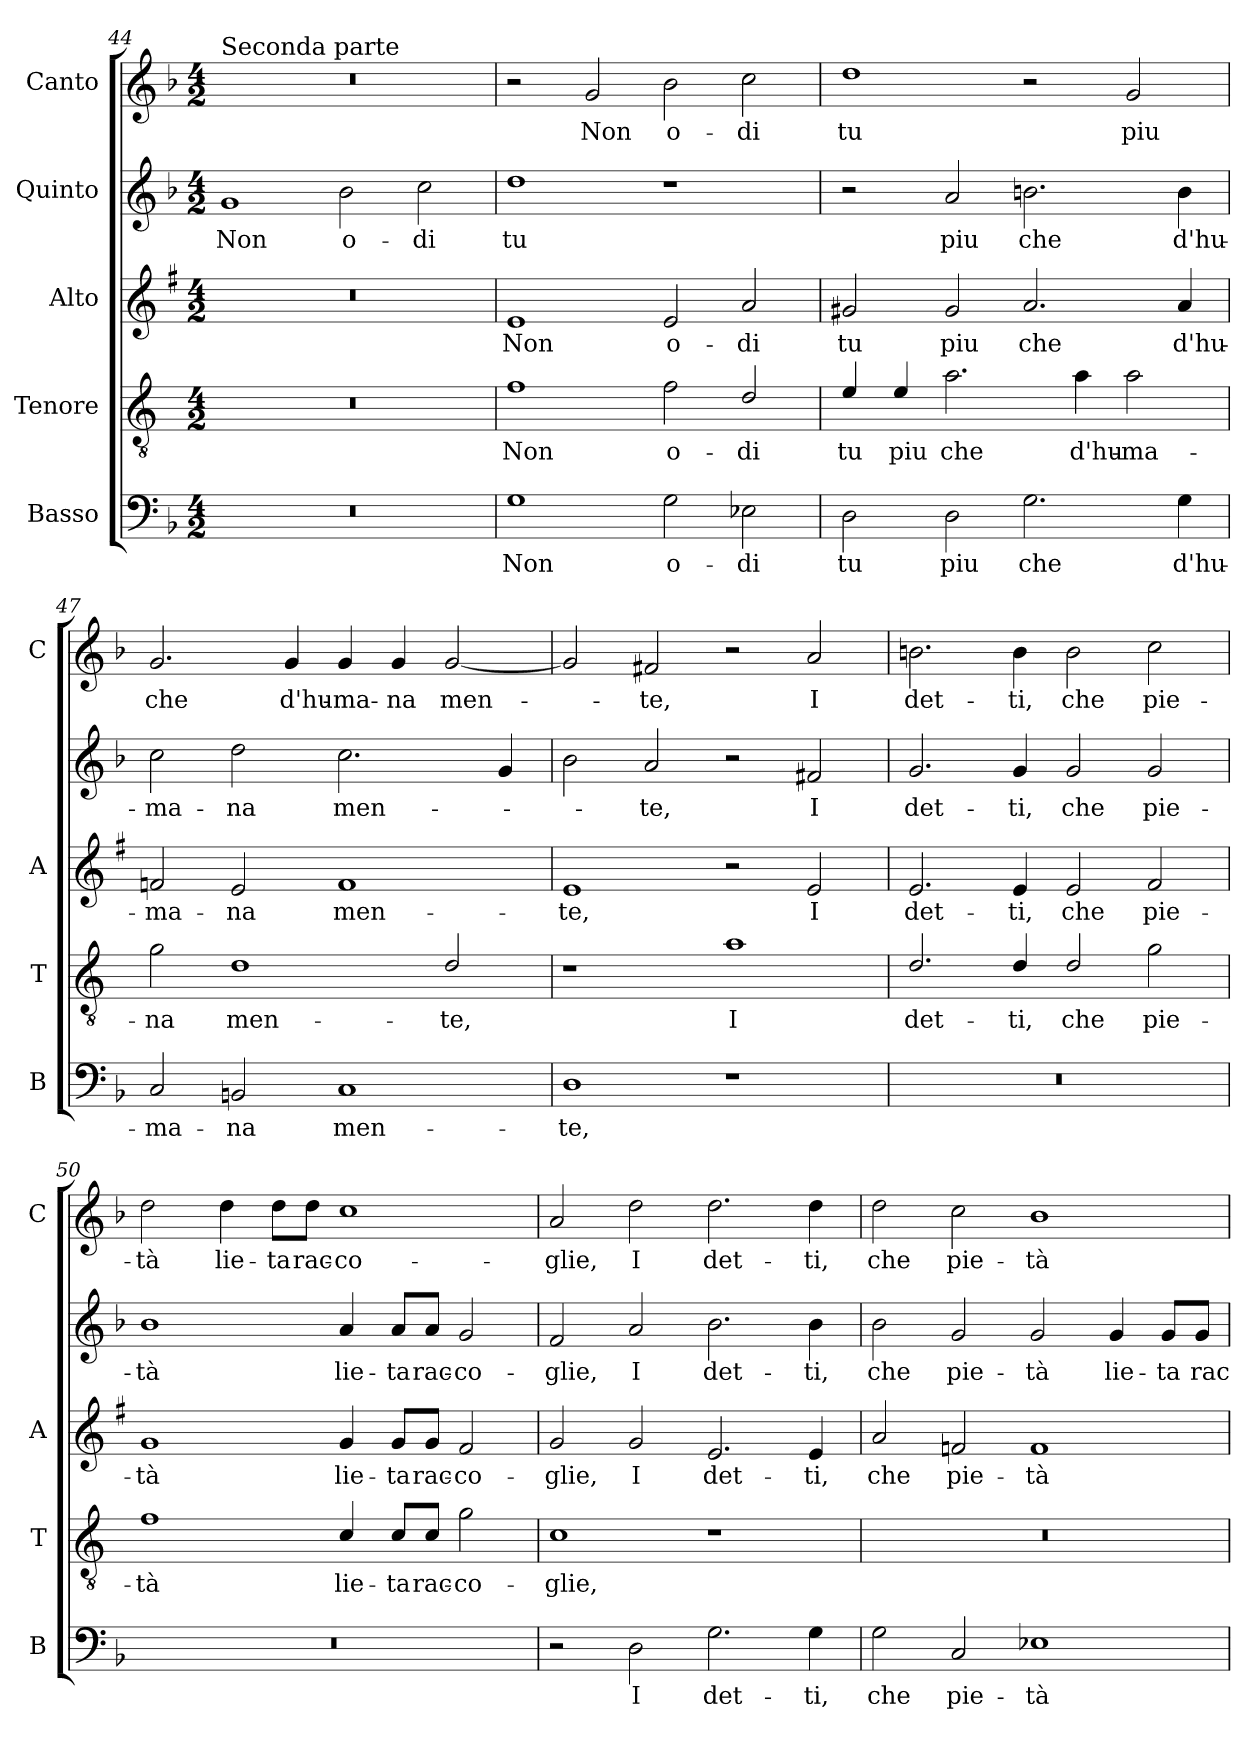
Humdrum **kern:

**kern	**text	**kern	**text	**kern	**text	**kern	**text	**kern	**text
*part5	*part5	*part4	*part4	*part3	*part3	*part2	*part2	*part1	*part1
*staff5	*staff5	*staff4	*staff4	*staff3	*staff3	*staff2	*staff2	*staff1	*staff1
*I"Basso	*	*I"Tenore	*	*I"Alto	*	*I"Quinto	*	*I"Canto	*
*I'B	*	*I'T	*	*I'A	*	*	*	*I'C	*
*clefF4	*	*clefGv2	*	*clefG2	*	*clefG2	*	*clefG2	*
*	*	*ITrd4c7	*	*ITrd1c2	*	*	*	*	*
*k[b-]	*	*k[b-]	*	*k[b-]	*	*k[b-]	*	*k[b-]	*
*F:	*	*F:	*	*F:	*	*F:	*	*F:	*
*M4/2	*	*M4/2	*	*M4/2	*	*M4/2	*	*M4/2	*
=44	=44	=44	=44	=44	=44	=44	=44	=44	=44
!	!	!	!	!	!	!	!	!LO:TX:a:t=Seconda parte	!
!	!	!	!	!	!	!	!LO:LY:b	!	!
0r	.	0r	.	0r	.	1g	Non	0r	.
!	!	!	!	!	!	!	!LO:LY:b	!	!
.	.	.	.	.	.	2b-\	o-	.	.
!	!	!	!	!	!	!	!LO:LY:b	!	!
.	.	.	.	.	.	2cc\	-di	.	.
=45	=45	=45	=45	=45	=45	=45	=45	=45	=45
!	!LO:LY:b	!	!LO:LY:b	!	!LO:LY:b	!	!LO:LY:b	!	!
1G	Non	1B-	Non	1d	Non	1dd	tu	2r	.
!	!	!	!	!	!	!	!	!	!LO:LY:b
.	.	.	.	.	.	.	.	2g/	Non
!	!LO:LY:b	!	!LO:LY:b	!	!LO:LY:b	!	!	!	!LO:LY:b
2G\	o-	2B-\	o-	2d/	o-	1r	.	2b-\	o-
!	!LO:LY:b	!	!LO:LY:b	!	!LO:LY:b	!	!	!	!LO:LY:b
2E-X\	-di	2G/	-di	2g/	-di	.	.	2cc\	-di
!!LO:PB:g=z
=46	=46	=46	=46	=46	=46	=46	=46	=46	=46
!	!LO:LY:b	!	!LO:LY:b	!	!LO:LY:b	!	!	!	!LO:LY:b
2D\	tu	4A/	tu	2f#X/	tu	2r	.	1dd	tu
!	!	!	!LO:LY:b	!	!	!	!	!	!
.	.	4A/	piu	.	.	.	.	.	.
!	!LO:LY:b	!	!LO:LY:b	!	!LO:LY:b	!	!LO:LY:b	!	!
2D\	piu	2.d\	che	2f#/	piu	2a/	piu	.	.
!	!LO:LY:b	!	!	!	!LO:LY:b	!	!LO:LY:b	!	!
2.G\	che	.	.	2.g/	che	2.bn\	che	2r	.
!	!	!	!LO:LY:b	!	!	!	!	!	!
.	.	4d\	d'hu-	.	.	.	.	.	.
!	!	!	!LO:LY:b	!	!	!	!	!	!LO:LY:b
.	.	2d\	-ma-	.	.	.	.	2g/	piu
!	!LO:LY:b	!	!	!	!LO:LY:b	!	!LO:LY:b	!	!
4G\	d'hu-	.	.	4g/	d'hu-	4b\	d'hu-	.	.
=47	=47	=47	=47	=47	=47	=47	=47	=47	=47
!	!LO:LY:b	!	!LO:LY:b	!	!LO:LY:b	!	!LO:LY:b	!	!LO:LY:b
2C/	-ma-	2c\	-na	2e-X/	-ma-	2cc\	-ma-	2.g/	che
!	!LO:LY:b	!	!LO:LY:b	!	!LO:LY:b	!	!LO:LY:b	!	!
2BBn/	-na	1G	men-	2d/	-na	2dd\	-na	.	.
!	!	!	!	!	!	!	!	!	!LO:LY:b
.	.	.	.	.	.	.	.	4g/	d'hu-
!	!LO:LY:b	!	!	!	!LO:LY:b	!	!LO:LY:b	!	!LO:LY:b
1C	men-	.	.	1e-	men-	2.cc\	men-	4g/	-ma-
!	!	!	!	!	!	!	!	!	!LO:LY:b
.	.	.	.	.	.	.	.	4g/	-na
!	!	!	!LO:LY:b	!	!	!	!	!	!LO:LY:b
.	.	2G/	-te,	.	.	.	.	[2g/	men-
.	.	.	.	.	.	4g/	.	.	.
=48	=48	=48	=48	=48	=48	=48	=48	=48	=48
!	!LO:LY:b	!	!	!	!LO:LY:b	!	!	!	!
1D	-te,	1r	.	1d	-te,	2b-\	.	2g/]	.
!	!	!	!	!	!	!	!LO:LY:b	!	!LO:LY:b
.	.	.	.	.	.	2a/	-te,	2f#X/	-te,
!	!	!	!LO:LY:b	!	!	!	!	!	!
1r	.	1d	I	2r	.	2r	.	2r	.
!	!	!	!	!	!LO:LY:b	!	!LO:LY:b	!	!LO:LY:b
.	.	.	.	2d/	I	2f#X/	I	2a/	I
=49	=49	=49	=49	=49	=49	=49	=49	=49	=49
!	!	!	!LO:LY:b	!	!LO:LY:b	!	!LO:LY:b	!	!LO:LY:b
0r	.	2.G/	det-	2.d/	det-	2.g/	det-	2.bn\	det-
!	!	!	!LO:LY:b	!	!LO:LY:b	!	!LO:LY:b	!	!LO:LY:b
.	.	4G/	-ti,	4d/	-ti,	4g/	-ti,	4b\	-ti,
!	!	!	!LO:LY:b	!	!LO:LY:b	!	!LO:LY:b	!	!LO:LY:b
.	.	2G/	che	2d/	che	2g/	che	2b\	che
!	!	!	!LO:LY:b	!	!LO:LY:b	!	!LO:LY:b	!	!LO:LY:b
.	.	2c\	pie-	2e/	pie-	2g/	pie-	2cc\	pie-
!!LO:LB:g=z
=50	=50	=50	=50	=50	=50	=50	=50	=50	=50
!	!	!	!LO:LY:b	!	!LO:LY:b	!	!LO:LY:b	!	!LO:LY:b
0r	.	1B-	-tà	1f	-tà	1b-	-tà	2dd\	-tà
!	!	!	!	!	!	!	!	!	!LO:LY:b
.	.	.	.	.	.	.	.	4dd\	lie-
!	!	!	!	!	!	!	!	!	!LO:LY:b
.	.	.	.	.	.	.	.	8dd\L	-ta
!	!	!	!	!	!	!	!	!	!LO:LY:b
.	.	.	.	.	.	.	.	8dd\J	rac-
!	!	!	!LO:LY:b	!	!LO:LY:b	!	!LO:LY:b	!	!LO:LY:b
.	.	4F/	lie-	4f/	lie-	4a/	lie-	1cc	-co-
!	!	!	!LO:LY:b	!	!LO:LY:b	!	!LO:LY:b	!	!
.	.	8F/L	-ta	8f/L	-ta	8a/L	-ta	.	.
!	!	!	!LO:LY:b	!	!LO:LY:b	!	!LO:LY:b	!	!
.	.	8F/J	rac-	8f/J	rac-	8a/J	rac-	.	.
!	!	!	!LO:LY:b	!	!LO:LY:b	!	!LO:LY:b	!	!
.	.	2c\	-co-	2e/	-co-	2g/	-co-	.	.
=51	=51	=51	=51	=51	=51	=51	=51	=51	=51
!	!	!	!LO:LY:b	!	!LO:LY:b	!	!LO:LY:b	!	!LO:LY:b
2r	.	1F	-glie,	2f/	-glie,	2f/	-glie,	2a/	-glie,
!	!LO:LY:b	!	!	!	!LO:LY:b	!	!LO:LY:b	!	!LO:LY:b
2D\	I	.	.	2f/	I	2a/	I	2dd\	I
!	!LO:LY:b	!	!	!	!LO:LY:b	!	!LO:LY:b	!	!LO:LY:b
2.G\	det-	1r	.	2.d/	det-	2.b-\	det-	2.dd\	det-
!	!LO:LY:b	!	!	!	!LO:LY:b	!	!LO:LY:b	!	!LO:LY:b
4G\	-ti,	.	.	4d/	-ti,	4b-\	-ti,	4dd\	-ti,
=52	=52	=52	=52	=52	=52	=52	=52	=52	=52
!	!LO:LY:b	!	!	!	!LO:LY:b	!	!LO:LY:b	!	!LO:LY:b
2G\	che	0r	.	2g/	che	2b-\	che	2dd\	che
!	!LO:LY:b	!	!	!	!LO:LY:b	!	!LO:LY:b	!	!LO:LY:b
2C/	pie-	.	.	2e-X/	pie-	2g/	pie-	2cc\	pie-
!	!LO:LY:b	!	!	!	!LO:LY:b	!	!LO:LY:b	!	!LO:LY:b
1E-X	-tà	.	.	1e-	-tà	2g/	-tà	1b-	-tà
!	!	!	!	!	!	!	!LO:LY:b	!	!
.	.	.	.	.	.	4g/	lie-	.	.
!	!	!	!	!	!	!	!LO:LY:b	!	!
.	.	.	.	.	.	8g/L	-ta	.	.
!	!	!	!	!	!	!	!LO:LY:b	!	!
.	.	.	.	.	.	8g/J	rac-	.	.
=	=	=	=	=	=	=	=	=	=
*-	*-	*-	*-	*-	*-	*-	*-	*-	*-
